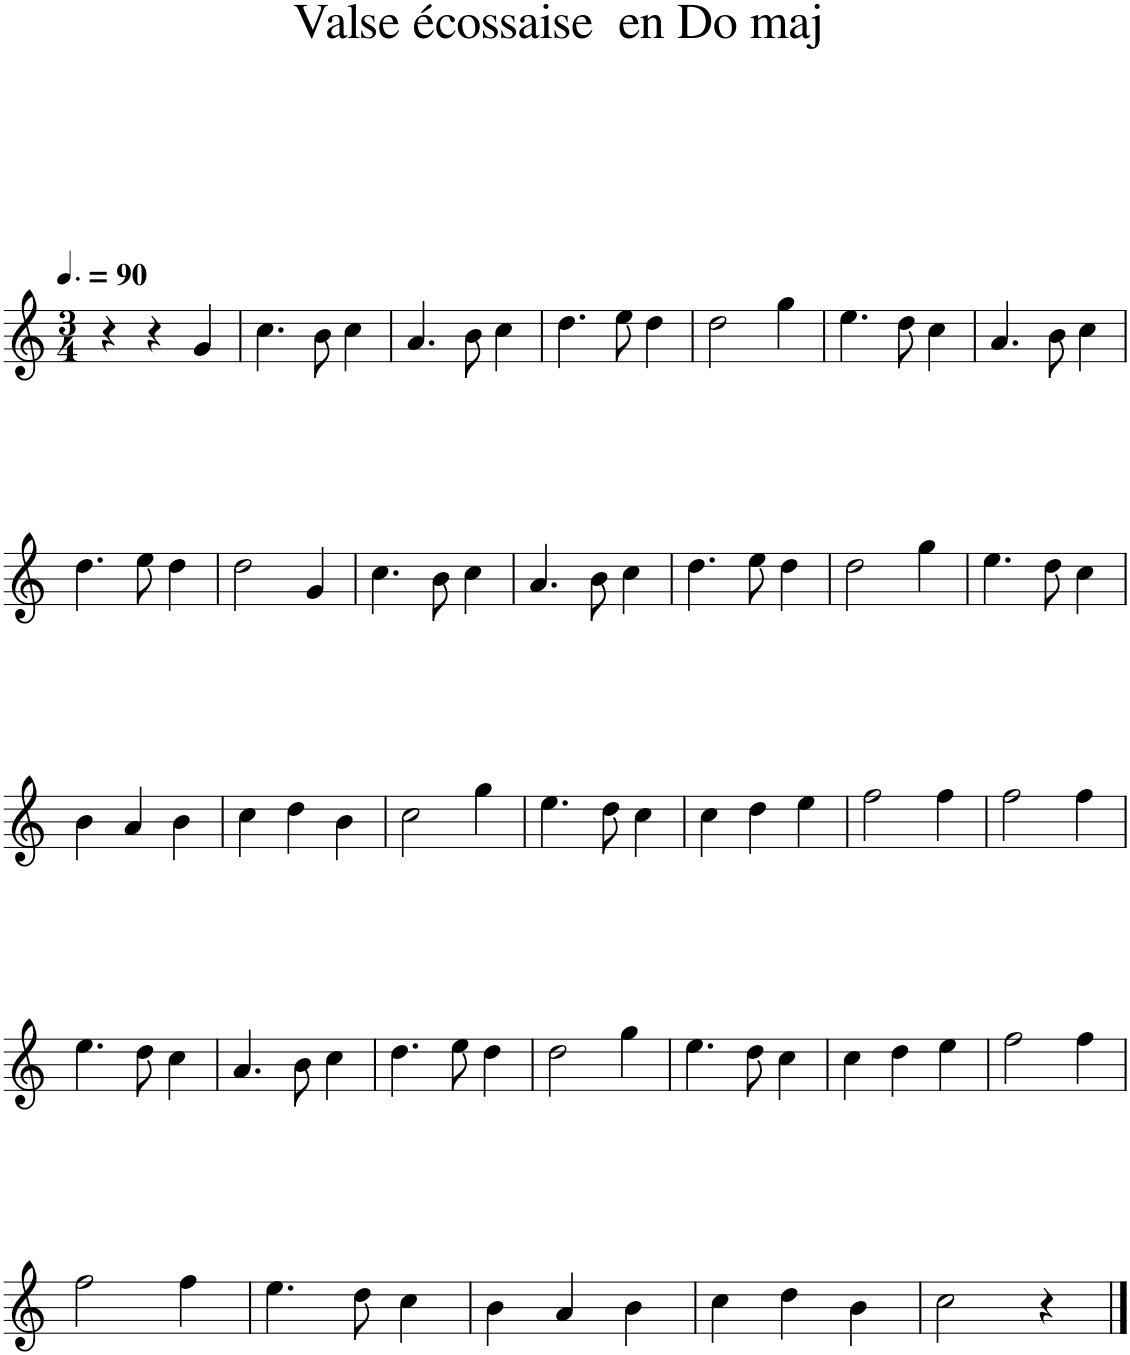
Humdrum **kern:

**kern
*part1
*staff1
*I"Piano, 1
*I'Pia.
*clefG2
*k[]
*M3/4
*MM135
=1
4r
4r
4g/
=2
4.cc\
8b\
4cc\
=3
4.a/
8b\
4cc\
=4
4.dd\
8ee\
4dd\
=5
2dd\
4gg\
=6
4.ee\
8dd\
4cc\
=7
4.a/
8b\
4cc\
!!LO:LB:g=z
=8
4.dd\
8ee\
4dd\
=9
2dd\
4g/
=10
4.cc\
8b\
4cc\
=11
4.a/
8b\
4cc\
=12
4.dd\
8ee\
4dd\
=13
2dd\
4gg\
=14
4.ee\
8dd\
4cc\
!!LO:LB:g=z
=15
4b\
4a/
4b\
=16
4cc\
4dd\
4b\
=17
2cc\
4gg\
=18
4.ee\
8dd\
4cc\
=19
4cc\
4dd\
4ee\
=20
2ff\
4ff\
=21
2ff\
4ff\
!!LO:LB:g=z
=22
4.ee\
8dd\
4cc\
=23
4.a/
8b\
4cc\
=24
4.dd\
8ee\
4dd\
=25
2dd\
4gg\
=26
4.ee\
8dd\
4cc\
=27
4cc\
4dd\
4ee\
=28
2ff\
4ff\
!!LO:LB:g=z
=29
2ff\
4ff\
=30
4.ee\
8dd\
4cc\
=31
4b\
4a/
4b\
=32
4cc\
4dd\
4b\
=33
2cc\
4r
==
*-
